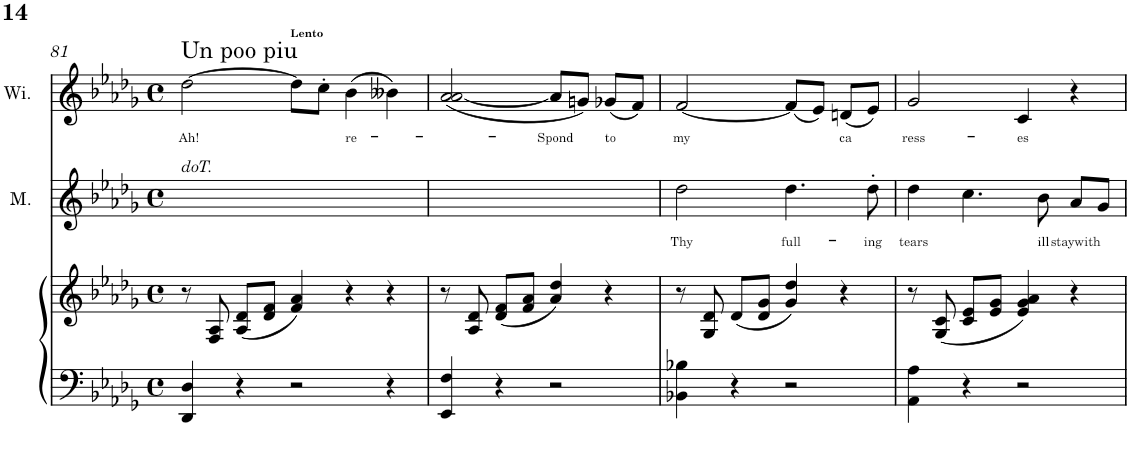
**kern	**kern	**kern	**text	**kern	**text
*part4	*part3	*part2	*part2	*part1	*part1
*staff4	*staff3	*staff2	*staff2	*staff1	*staff1
*I"Grand Piano	*I"Grand Piano	*I"Men	*	*I"Women	*
*I'Pno	*I'Pno	*I'M.	*	*	*
!!LO:PB:g=z
*clefF4	*clefG2	*clefG2	*	*clefG2	*
*k[b-e-a-d-g-]	*k[b-e-a-d-g-]	*k[b-e-a-d-g-]	*	*k[b-e-a-d-g-]	*
*D-:	*D-:	*D-:	*	*D-:	*
*M4/4	*M4/4	*M4/4	*	*M4/4	*
*met(c)	*met(c)	*met(c)	*	*met(c)	*
=81	=81	=81	=81	=81	=81
!	!	!	!	!LO:TX:a:t=Un poo piu	!
!	!	!LO:TX:a:i:t=doT.	!	!	!
!	!	!	!	!	!LO:LY:b
4DD-/ 4D-/	8r	1ryy	.	[>2dd-\	Ah!
.	8F/ 8A-/	.	.	.	.
4r	8A-/ 8d-/L	.	.	.	.
.	8d-/ 8f/J	.	.	.	.
!	!	!	!	!LO:TX:a:B:t=Lento	!
2r	4f/ 4a-/	.	.	8dd-\L]	.
.	.	.	.	8cc'\J	.
!	!	!	!	!	!LO:LY:b
.	4r	.	.	(>4b-\	re-
4r	4r	4ryy	.	4b--X\)	.
=82	=82	=82	=82	=82	=82
4EE-/ 4F/	8r	1ryy	.	(<[<2a-/ 2a-/	.
.	8A-/ 8d-/	.	.	.	.
4r	(<8d-/ 8f/L	.	.	.	.
.	8f/ 8a-/J	.	.	.	.
!	!	!	!	!	!LO:LY:b
2r	4a-/ 4dd-/)	.	.	8a-/L]	-Spond
.	.	.	.	8gn/J)	.
!	!	!	!	!	!LO:LY:b
.	4r	.	.	(<8g-X/L	to
.	.	.	.	8f/J)	.
=83	=83	=83	=83	=83	=83
!	!	!	!LO:LY:b	!	!LO:LY:b
4BB-X\ 4B-X\	8r	2dd-\	Thy	[<2f/	my
.	8G-/ 8d-/	.	.	.	.
4r	(<8d-/L	.	.	.	.
.	8d-/ 8g-/J	.	.	.	.
!	!	!	!LO:LY:b	!	!
2r	4g-/ 4dd-/)	4.dd-\	full-	(<8f/L]	.
.	.	.	.	8e-/J)	.
!	!	!	!	!	!LO:LY:b
.	4r	.	.	(<8dn/L	ca
!	!	!	!LO:LY:b	!	!
.	.	8dd-'\	-ing	8e-/J)	.
=84	=84	=84	=84	=84	=84
!	!	!	!LO:LY:b	!	!LO:LY:b
4AA-\ 4A-\	8r	4dd-\	tears	2g-/	ress-
.	(<8G-/ 8c/	.	.	.	.
4r	8c/ 8e-/L	4.cc\	.	.	.
.	8e-/ 8g-/J	.	.	.	.
!	!	!	!	!	!LO:LY:b
2r	4e-/ 4g-/ 4a-/)	.	.	4c/	-es
!	!	!	!LO:LY:b	!	!
.	.	8b-\	ill	.	.
!	!	!	!LO:LY:b	!	!
.	4r	8a-/L	staywith	4r	.
.	.	8g-/J	.	.	.
=	=	=	=	=	=
*-	*-	*-	*-	*-	*-
